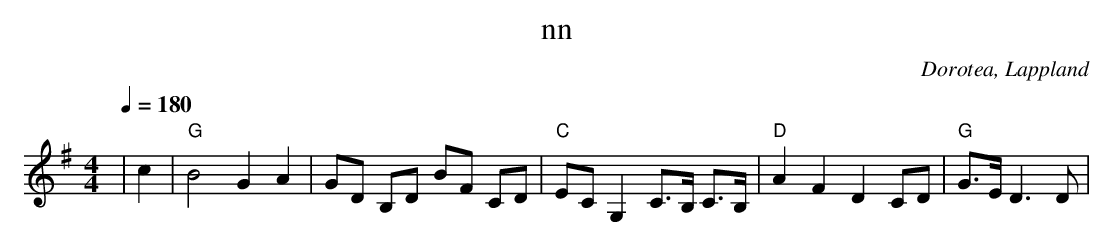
X:1
T:nn
Q:1/4=180
O:Dorotea, Lappland
M:4/4
L:1/16
K:G
| c4 |"G"B8 G4A4  | G2D2 B,2D2   B2F2 C2D2 | "C" E2C2 G,4 C3B,1 C3B,1 | "D" A4 F4 D4 C2D2 | "G"  G3E1 D6 D2 |
